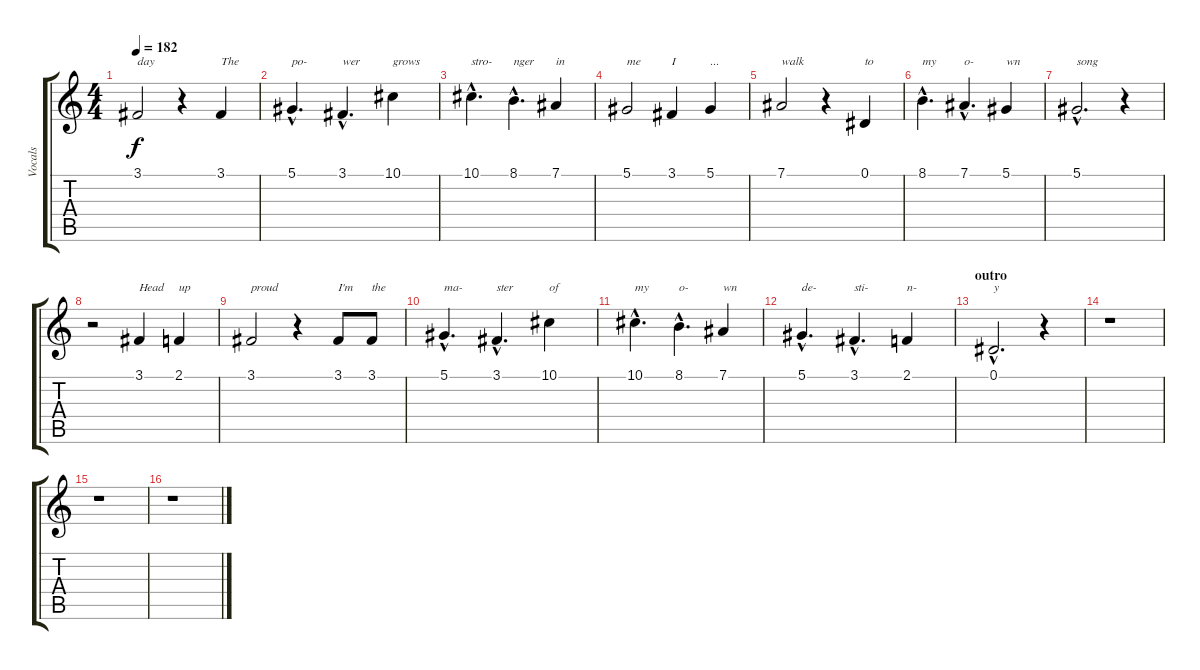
\track ("Vocals" "Vocals") {instrument lead2sawtooth}
\staff {score tabs}
\tuning (Eb4 Bb3 Gb3 Db3 Ab2 Eb2) {hide}
\ts (4 4)
\tempo 182
\clef g2
\ks c
3.1.2{txt "day" dy f} r.4 3.1.4{txt "The"} |
5.1{hac}.4{d txt "po-"} 3.1{hac}.4{d txt "wer"} 10.1.4{txt "grows"} |
10.1{hac}.4{d txt "stro-"} 8.1{hac}.4{d txt "nger"} 7.1.4{txt "in"} |
5.1.2{txt "me"} 3.1.4{txt "I"} 5.1.4{txt "..."} |
7.1.2{txt "walk"} r.4 0.1.4{txt "to"} |
8.1{hac}.4{d txt "my"} 7.1{hac}.4{d txt "o-"} 5.1.4{txt "wn"} |
5.1{hac}.2{d txt "song"} r.4 |
r.2 3.1.4{txt "Head"} 2.1.4{txt "up"} |
3.1.2{txt "proud"} r.4 3.1.8{txt "I'm"} 3.1.8{txt "the"} |
5.1{hac}.4{d txt "ma-"} 3.1{hac}.4{d txt "ster"} 10.1.4{txt "of"} |
10.1{hac}.4{d txt "my"} 8.1{hac}.4{d txt "o-"} 7.1.4{txt "wn"} |
5.1{hac}.4{d txt "de-"} 3.1{hac}.4{d txt "sti-"} 2.1.4{txt "n-"} |
\section ("" "outro")
0.1{hac}.2{d txt "y"} r.4 |
r.1 |
r.1 |
r.1
